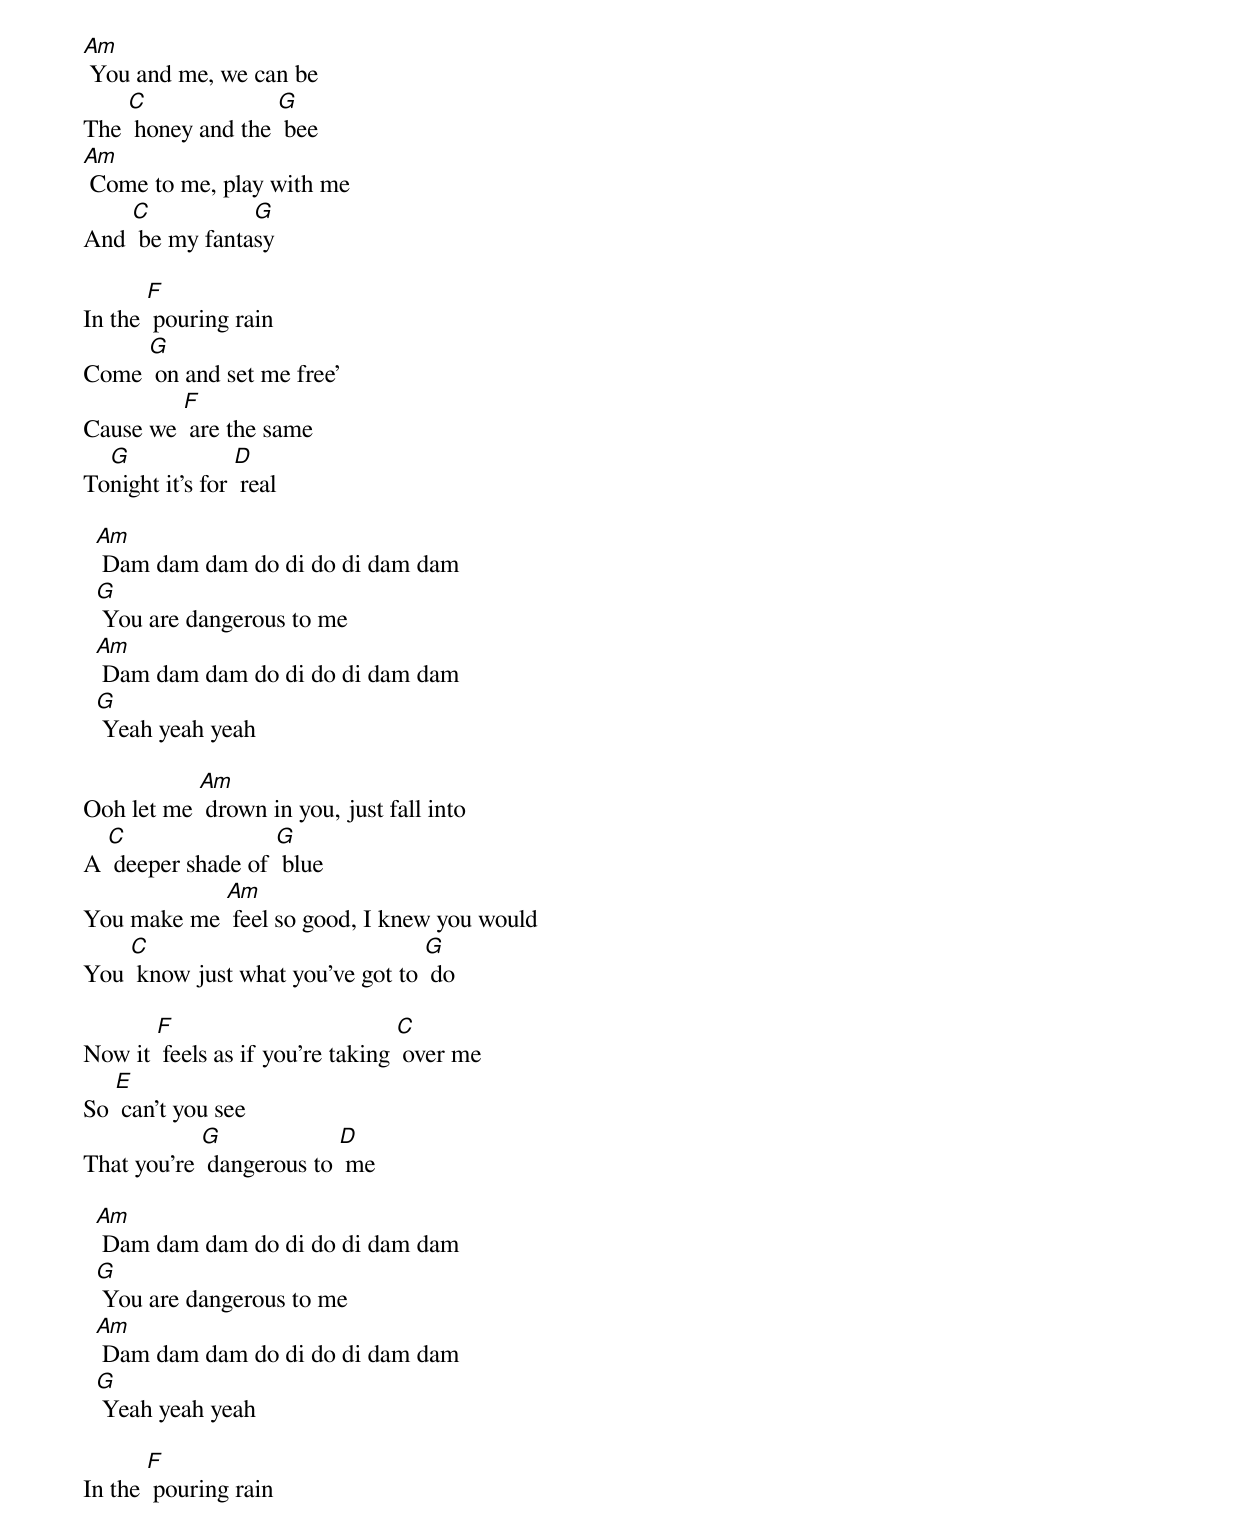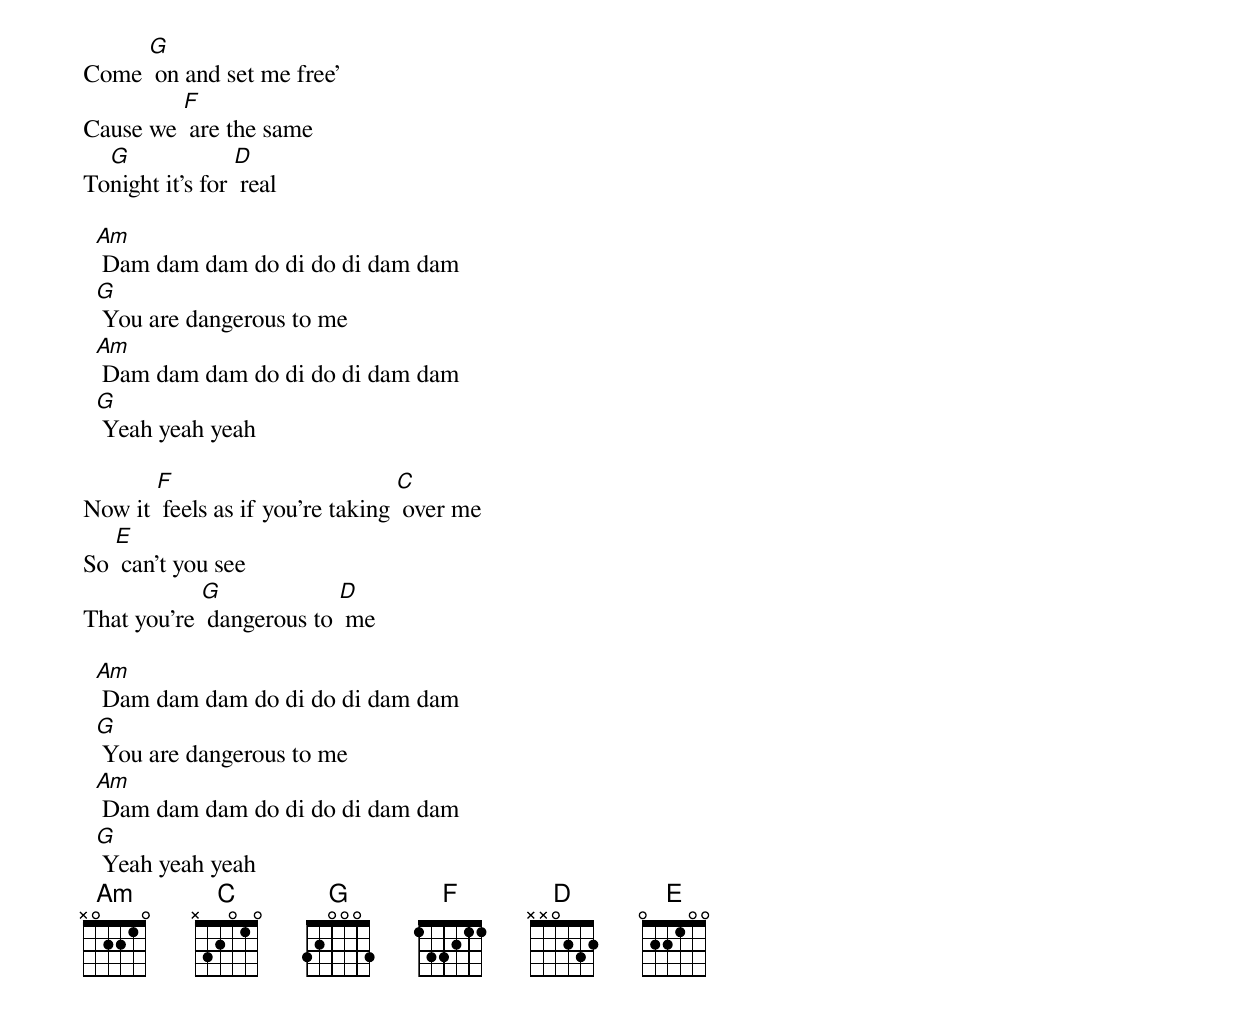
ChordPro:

[Am] You and me, we can be
The [C] honey and the [G] bee
[Am] Come to me, play with me
And [C] be my fanta[G]sy

In the [F] pouring rain
Come [G] on and set me free
Cause we [F] are the same
To[G]night it's for [D] real

  [Am] Dam dam dam do di do di dam dam
  [G] You are dangerous to me
  [Am] Dam dam dam do di do di dam dam
  [G] Yeah yeah yeah

Ooh let me [Am] drown in you, just fall into
A [C] deeper shade of [G] blue
You make me [Am] feel so good, I knew you would
You [C] know just what you've got to [G] do

Now it [F] feels as if you're taking [C] over me
So [E] can't you see
That you're [G] dangerous to [D] me

  [Am] Dam dam dam do di do di dam dam
  [G] You are dangerous to me
  [Am] Dam dam dam do di do di dam dam
  [G] Yeah yeah yeah

In the [F] pouring rain
Come [G] on and set me free
Cause we [F] are the same
To[G]night it's for [D] real

  [Am] Dam dam dam do di do di dam dam
  [G] You are dangerous to me
  [Am] Dam dam dam do di do di dam dam
  [G] Yeah yeah yeah

Now it [F] feels as if you're taking [C] over me
So [E] can't you see
That you're [G] dangerous to [D] me

  [Am] Dam dam dam do di do di dam dam
  [G] You are dangerous to me
  [Am] Dam dam dam do di do di dam dam
  [G] Yeah yeah yeah
